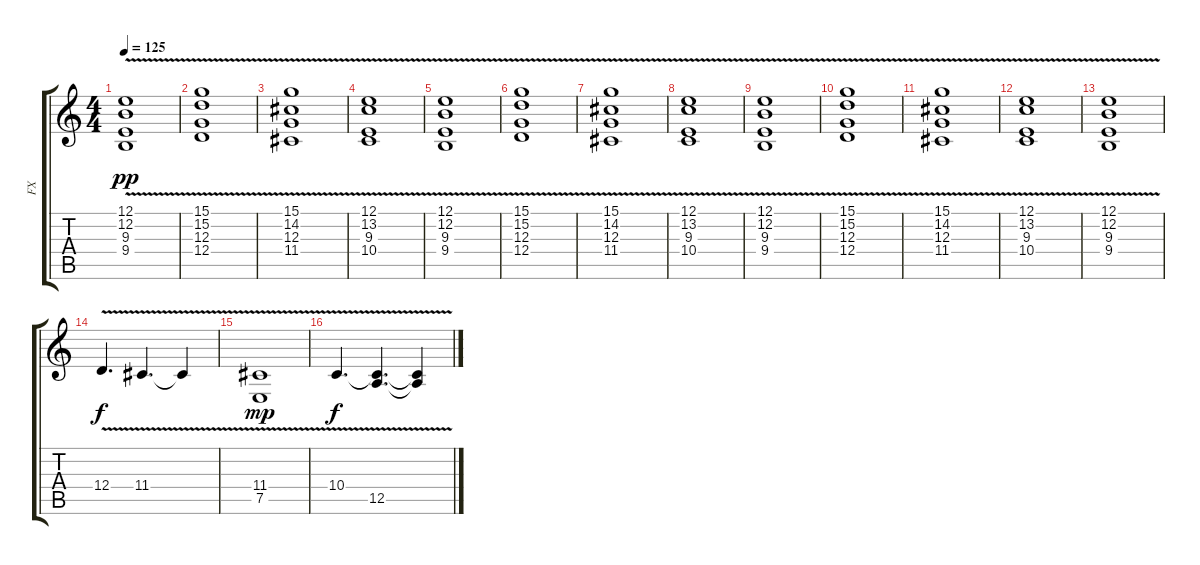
\track ("FX" "FX") {instrument pad1newage}
\staff {score tabs}
\tuning (E4 B3 G3 D3 A2 E2) {hide}
\ts (4 4)
\tempo 125
\clef g2
\ks c
(12.1{v} 12.2{v} 9.3 9.4).1{dy pp} |
(15.1{v} 15.2{v} 12.3 12.4).1 |
(15.1{v} 14.2{v} 12.3 11.4).1 |
(12.1{v} 13.2{v} 9.3 10.4).1 |
(12.1{v} 12.2{v} 9.3 9.4).1 |
(15.1{v} 15.2{v} 12.3 12.4).1 |
(15.1{v} 14.2{v} 12.3 11.4).1 |
(12.1{v} 13.2{v} 9.3 10.4).1 |
(12.1{v} 12.2{v} 9.3 9.4).1 |
(15.1{v} 15.2{v} 12.3 12.4).1 |
(15.1{v} 14.2{v} 12.3 11.4).1 |
(12.1{v} 13.2{v} 9.3 10.4).1 |
(12.1{v} 12.2{v} 9.3 9.4).1{volume 0} |
12.4{v}.4{d dy f volume 9} 11.4{v}.4{d} 11.4{t}.4 |
(11.4{v} 7.5{v}).1{dy mp} |
10.4{v}.4{d dy f} (10.4{v t} 12.5{v}).4{d} (10.4{t} 12.5{t}).4
